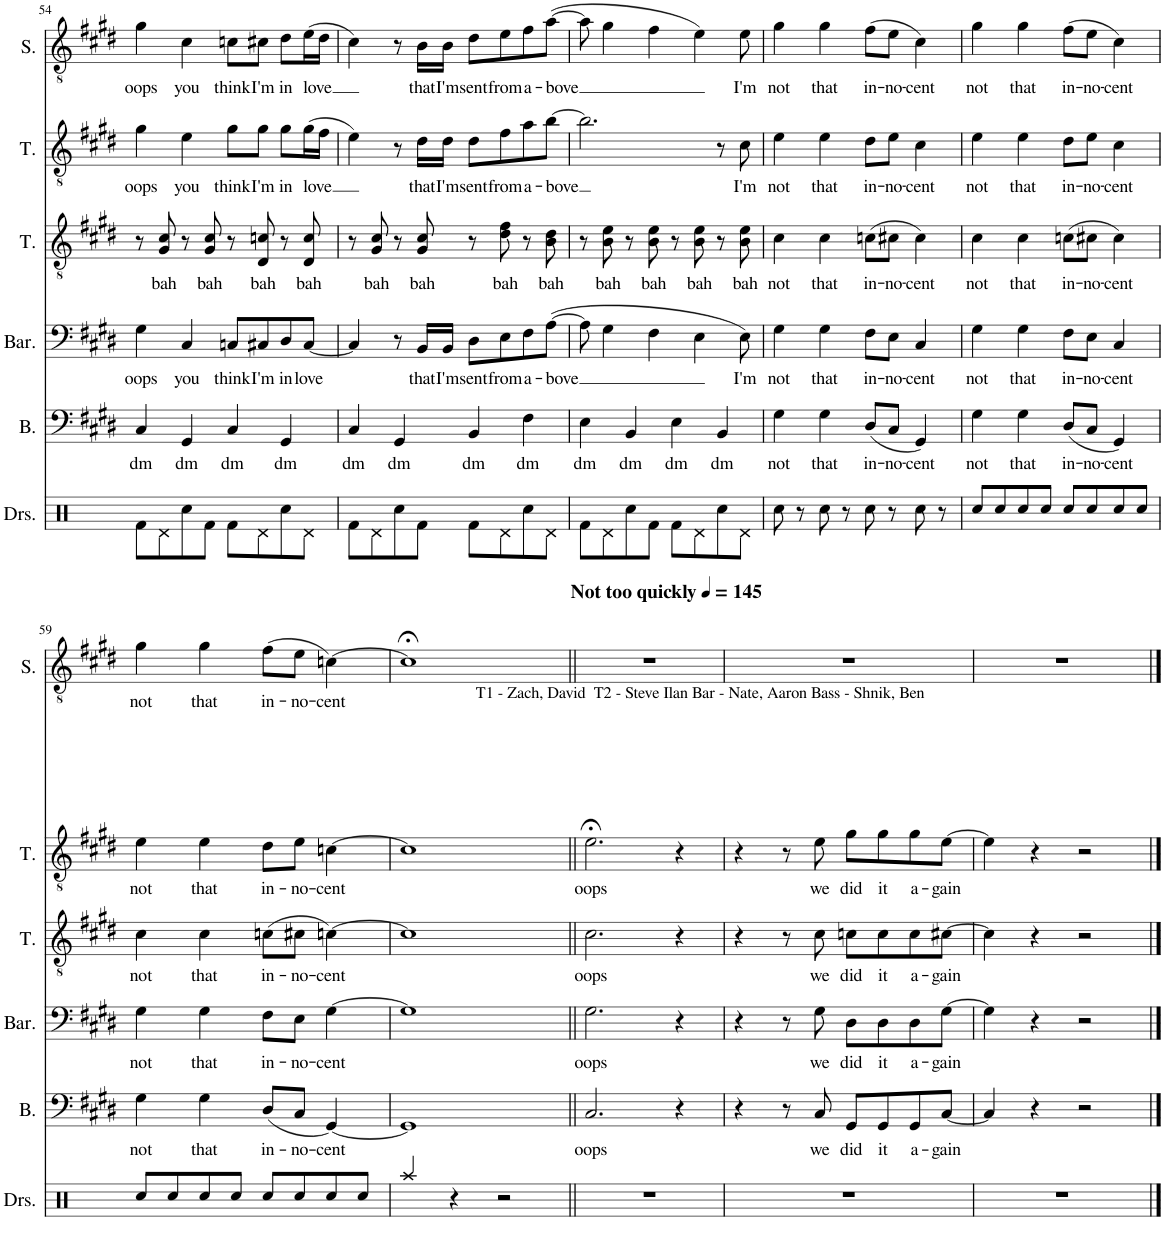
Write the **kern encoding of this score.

**kern	**kern	**text	**kern	**text	**kern	**text	**kern	**text	**kern	**text
*part6	*part5	*part5	*part4	*part4	*part3	*part3	*part2	*part2	*part1	*part1
*staff6	*staff5	*staff5	*staff4	*staff4	*staff3	*staff3	*staff2	*staff2	*staff1	*staff1
*I"Drumset	*I"Bass	*	*I"Baritone	*	*I"Tenor	*	*I"Tenor	*	*I"Solo	*
*I'Drs.	*I'B.	*	*I'Bar.	*	*I'T.	*	*I'T.	*	*I'S.	*
!!LO:PB:g=z
*clefX	*clefF4	*	*clefF4	*	*clefGv2	*	*clefGv2	*	*clefGv2	*
*k[]	*k[f#c#g#d#]	*	*k[f#c#g#d#]	*	*k[f#c#g#d#]	*	*k[f#c#g#d#]	*	*k[f#c#g#d#]	*
*M4/4	*M4/4	*	*M4/4	*	*M4/4	*	*M4/4	*	*M4/4	*
=54	=54	=54	=54	=54	=54	=54	=54	=54	=54	=54
!	!	!LO:LY:b	!	!LO:LY:b	!	!	!	!LO:LY:b	!	!LO:LY:b
8Rf\L	4C#/	dm	4G#\	oops	8r	.	4g#\	oops	4g#\	oops
!	!	!	!	!	!	!LO:LY:b	!	!	!	!
8Rd\	.	.	.	.	8G#/ 8c#/	bah	.	.	.	.
!	!	!LO:LY:b	!	!LO:LY:b	!	!	!	!LO:LY:b	!	!LO:LY:b
8Rcc\	4GG#/	dm	4C#/	you	8r	.	4e\	you	4c#\	you
!	!	!	!	!	!	!LO:LY:b	!	!	!	!
8Rf\J	.	.	.	.	8G#/ 8c#/	bah	.	.	.	.
!	!	!LO:LY:b	!	!LO:LY:b	!	!	!	!LO:LY:b	!	!LO:LY:b
8Rf\L	4C#/	dm	8Cn/L	think	8r	.	8g#\L	think	8cn\L	think
!	!	!	!	!LO:LY:b	!	!LO:LY:b	!	!LO:LY:b	!	!LO:LY:b
8Rd\	.	.	8C#X/	I'm	8D#/ 8cn/	bah	8g#\J	I'm	8c#X\J	I'm
!	!	!LO:LY:b	!	!LO:LY:b	!	!	!	!LO:LY:b	!	!LO:LY:b
8Rcc\	4GG#/	dm	8D#/	in	8r	.	8g#\L	in	8d#\L	in
!	!	!	!	!LO:LY:b	!	!LO:LY:b	!	!LO:LY:b	!	!LO:LY:b
8Rd\J	.	.	[8C#/J	love	8D#/ 8c/	bah	(16g#\L	love	(16e\L	love
.	.	.	.	.	.	.	16f#\JJ	.	16d#\JJ	.
=55	=55	=55	=55	=55	=55	=55	=55	=55	=55	=55
!	!	!LO:LY:b	!	!	!	!	!	!	!	!
8Rf\L	4C#/	dm	4C#/]	.	8r	.	4e\)	.	4c#\)	.
!	!	!	!	!	!	!LO:LY:b	!	!	!	!
8Rd\	.	.	.	.	8G#/ 8c#/	bah	.	.	.	.
!	!	!LO:LY:b	!	!	!	!	!	!	!	!
8Rcc\	4GG#/	dm	8r	.	8r	.	8r	.	8r	.
!	!	!	!	!LO:LY:b	!	!LO:LY:b	!	!LO:LY:b	!	!LO:LY:b
8Rf\J	.	.	16BB/LL	that	8G#/ 8c#/	bah	16d#\LL	that	16B\LL	that
!	!	!	!	!LO:LY:b	!	!	!	!LO:LY:b	!	!LO:LY:b
.	.	.	16BB/JJ	I'm	.	.	16d#\JJ	I'm	16B\JJ	I'm
!	!	!LO:LY:b	!	!LO:LY:b	!	!	!	!LO:LY:b	!	!LO:LY:b
8Rf\L	4BB/	dm	8D#\L	sent	8r	.	8d#\L	sent	8d#\L	sent
!	!	!	!	!LO:LY:b	!	!LO:LY:b	!	!LO:LY:b	!	!LO:LY:b
8Rd\	.	.	8E\	from	8d#\ 8f#\	bah	8f#\	from	8e\	from
!	!	!LO:LY:b	!	!LO:LY:b	!	!	!	!LO:LY:b	!	!LO:LY:b
8Rcc\	4F#\	dm	8F#\	a-	8r	.	8a\	a-	8f#\	a-
!	!	!	!	!LO:LY:b	!	!LO:LY:b	!	!LO:LY:b	!	!LO:LY:b
8Rd\J	.	.	([8A\J	-bove	8B\ 8d#\	bah	[8b\J	-bove	([8a\J	-bove
=56	=56	=56	=56	=56	=56	=56	=56	=56	=56	=56
!	!	!LO:LY:b	!	!	!	!	!	!	!	!
8Rf\L	4E\	dm	8A\]	.	8r	.	2.b\]	.	8a\]	.
!	!	!	!	!	!	!LO:LY:b	!	!	!	!
8Rd\	.	.	4G#\	.	8B\ 8e\	bah	.	.	4g#\	.
!	!	!LO:LY:b	!	!	!	!	!	!	!	!
8Rcc\	4BB/	dm	.	.	8r	.	.	.	.	.
!	!	!	!	!	!	!LO:LY:b	!	!	!	!
8Rf\J	.	.	4F#\	.	8B\ 8e\	bah	.	.	4f#\	.
!	!	!LO:LY:b	!	!	!	!	!	!	!	!
8Rf\L	4E\	dm	.	.	8r	.	.	.	.	.
!	!	!	!	!	!	!LO:LY:b	!	!	!	!
8Rd\	.	.	4E\	.	8B\ 8e\	bah	.	.	4e\)	.
!	!	!LO:LY:b	!	!	!	!	!	!	!	!
8Rcc\	4BB/	dm	.	.	8r	.	8r	.	.	.
!	!	!	!	!LO:LY:b	!	!LO:LY:b	!	!LO:LY:b	!	!LO:LY:b
8Rd\J	.	.	8E\)	I'm	8B\ 8e\	bah	8c#\	I'm	8e\	I'm
=57	=57	=57	=57	=57	=57	=57	=57	=57	=57	=57
!	!	!LO:LY:b	!	!LO:LY:b	!	!LO:LY:b	!	!LO:LY:b	!	!LO:LY:b
8Rcc\	4G#\	not	4G#\	not	4c#\	not	4e\	not	4g#\	not
8r	.	.	.	.	.	.	.	.	.	.
!	!	!LO:LY:b	!	!LO:LY:b	!	!LO:LY:b	!	!LO:LY:b	!	!LO:LY:b
8Rcc\	4G#\	that	4G#\	that	4c#\	that	4e\	that	4g#\	that
8r	.	.	.	.	.	.	.	.	.	.
!	!	!LO:LY:b	!	!LO:LY:b	!	!LO:LY:b	!	!LO:LY:b	!	!LO:LY:b
8Rcc\	(8D#/L	in-	8F#\L	in-	(8cn\L	in-	8d#\L	in-	(8f#\L	in-
!	!	!LO:LY:b	!	!LO:LY:b	!	!LO:LY:b	!	!LO:LY:b	!	!LO:LY:b
8r	8C#/J	-no-	8E\J	-no-	8c#X\J	-no-	8e\J	-no-	8e\J	-no-
!	!	!LO:LY:b	!	!LO:LY:b	!	!LO:LY:b	!	!LO:LY:b	!	!LO:LY:b
8Rcc\	4GG#/)	-cent	4C#/	-cent	4c#\)	-cent	4c#\	-cent	4c#\)	-cent
8r	.	.	.	.	.	.	.	.	.	.
=58	=58	=58	=58	=58	=58	=58	=58	=58	=58	=58
!	!	!LO:LY:b	!	!LO:LY:b	!	!LO:LY:b	!	!LO:LY:b	!	!LO:LY:b
8Rcc/L	4G#\	not	4G#\	not	4c#\	not	4e\	not	4g#\	not
8Rcc/	.	.	.	.	.	.	.	.	.	.
!	!	!LO:LY:b	!	!LO:LY:b	!	!LO:LY:b	!	!LO:LY:b	!	!LO:LY:b
8Rcc/	4G#\	that	4G#\	that	4c#\	that	4e\	that	4g#\	that
8Rcc/J	.	.	.	.	.	.	.	.	.	.
!	!	!LO:LY:b	!	!LO:LY:b	!	!LO:LY:b	!	!LO:LY:b	!	!LO:LY:b
8Rcc/L	(8D#/L	in-	8F#\L	in-	(8cn\L	in-	8d#\L	in-	(8f#\L	in-
!	!	!LO:LY:b	!	!LO:LY:b	!	!LO:LY:b	!	!LO:LY:b	!	!LO:LY:b
8Rcc/	8C#/J	-no-	8E\J	-no-	8c#X\J	-no-	8e\J	-no-	8e\J	-no-
!	!	!LO:LY:b	!	!LO:LY:b	!	!LO:LY:b	!	!LO:LY:b	!	!LO:LY:b
8Rcc/	4GG#/)	-cent	4C#/	-cent	4c#\)	-cent	4c#\	-cent	4c#\)	-cent
8Rcc/J	.	.	.	.	.	.	.	.	.	.
!!LO:LB:g=z
=59	=59	=59	=59	=59	=59	=59	=59	=59	=59	=59
!	!	!LO:LY:b	!	!LO:LY:b	!	!LO:LY:b	!	!LO:LY:b	!	!LO:LY:b
8Rcc/L	4G#\	not	4G#\	not	4c#\	not	4e\	not	4g#\	not
8Rcc/	.	.	.	.	.	.	.	.	.	.
!	!	!LO:LY:b	!	!LO:LY:b	!	!LO:LY:b	!	!LO:LY:b	!	!LO:LY:b
8Rcc/	4G#\	that	4G#\	that	4c#\	that	4e\	that	4g#\	that
8Rcc/J	.	.	.	.	.	.	.	.	.	.
!	!	!LO:LY:b	!	!LO:LY:b	!	!LO:LY:b	!	!LO:LY:b	!	!LO:LY:b
8Rcc/L	(8D#/L	in-	8F#\L	in-	(8cn\L	in-	8d#\L	in-	(8f#\L	in-
!	!	!LO:LY:b	!	!LO:LY:b	!	!LO:LY:b	!	!LO:LY:b	!	!LO:LY:b
8Rcc/	8C#/J	-no-	8E\J	-no-	8c#X\J	-no-	8e\J	-no-	8e\J	-no-
!	!	!LO:LY:b	!	!LO:LY:b	!	!LO:LY:b	!	!LO:LY:b	!	!LO:LY:b
8Rcc/	[4GG#/)	-cent	[4G#\	-cent	[4cn\)	-cent	[4cn\	-cent	[4cn\)	-cent
8Rcc/J	.	.	.	.	.	.	.	.	.	.
=60	=60	=60	=60	=60	=60	=60	=60	=60	=60	=60
4Raa/	1GG#]	.	1G#]	.	1c]	.	1c]	.	1c;<]	.
4r	.	.	.	.	.	.	.	.	.	.
2r	.	.	.	.	.	.	.	.	.	.
=61||	=61||	=61||	=61||	=61||	=61||	=61||	=61||	=61||	=61||	=61||
*	*	*	*	*	*	*	*	*	*MM145	*
!	!	!	!	!	!	!	!	!	!LO:TX:a:B:t=Not too quickly	!
!	!	!	!	!	!	!	!LO:TX:a:t=T1 - Zach, David  T2 - Steve Ilan Bar - Nate, Aaron Bass - Shnik, Ben	!	!	!
!	!	!LO:LY:b	!	!LO:LY:b	!	!LO:LY:b	!	!LO:LY:b	!	!
1r	2.C#/	oops	2.G#\	oops	2.c#\	oops	2.e;<\	oops	1r	.
.	4r	.	4r	.	4r	.	4r	.	.	.
=62	=62	=62	=62	=62	=62	=62	=62	=62	=62	=62
1r	4r	.	4r	.	4r	.	4r	.	1r	.
.	8r	.	8r	.	8r	.	8r	.	.	.
!	!	!LO:LY:b	!	!LO:LY:b	!	!LO:LY:b	!	!LO:LY:b	!	!
.	8C#/	we	8G#\	we	8c#\	we	8e\	we	.	.
!	!	!LO:LY:b	!	!LO:LY:b	!	!LO:LY:b	!	!LO:LY:b	!	!
.	8GG#/L	did	8D#\L	did	8cn\L	did	8g#\L	did	.	.
!	!	!LO:LY:b	!	!LO:LY:b	!	!LO:LY:b	!	!LO:LY:b	!	!
.	8GG#/	it	8D#\	it	8c\	it	8g#\	it	.	.
!	!	!LO:LY:b	!	!LO:LY:b	!	!LO:LY:b	!	!LO:LY:b	!	!
.	8GG#/	a-	8D#\	a-	8c\	a-	8g#\	a-	.	.
!	!	!LO:LY:b	!	!LO:LY:b	!	!LO:LY:b	!	!LO:LY:b	!	!
.	[8C#/J	-gain	[8G#\J	-gain	[8c#X\J	-gain	[8e\J	-gain	.	.
=63	=63	=63	=63	=63	=63	=63	=63	=63	=63	=63
1r	4C#/]	.	4G#\]	.	4c#\]	.	4e\]	.	1r	.
.	4r	.	4r	.	4r	.	4r	.	.	.
.	2r	.	2r	.	2r	.	2r	.	.	.
==	==	==	==	==	==	==	==	==	==	==
*-	*-	*-	*-	*-	*-	*-	*-	*-	*-	*-
